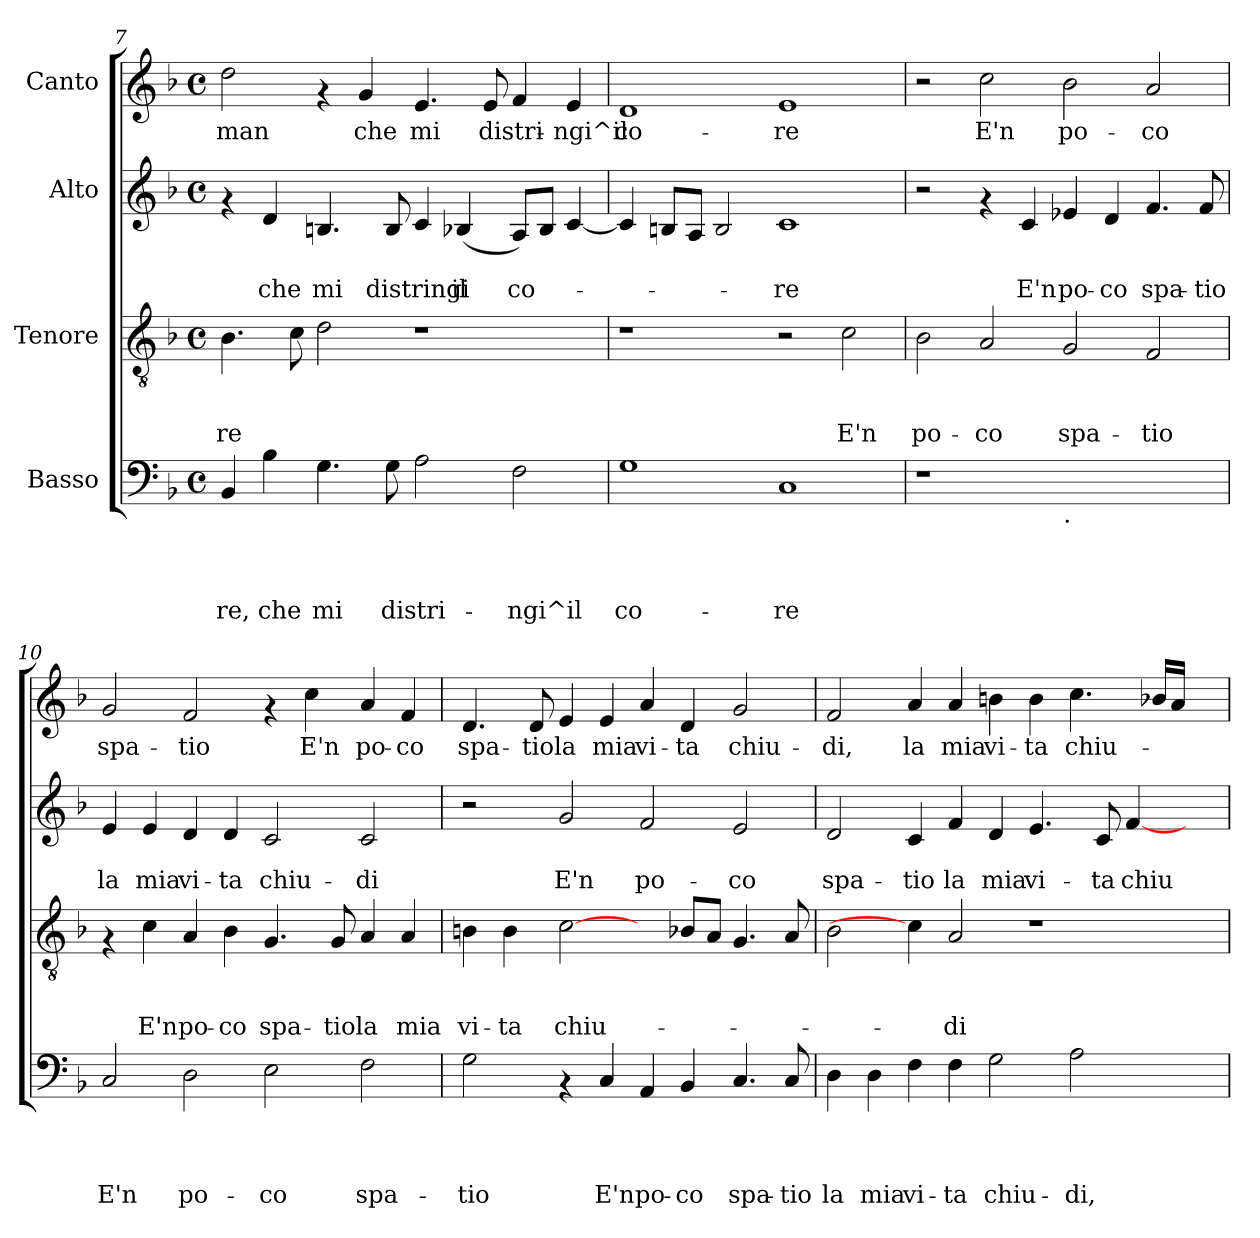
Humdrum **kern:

**kern	**text	**text	**text	**text	**kern	**text	**text	**text	**kern	**text	**text	**kern	**text
*part4	*part4	*part4	*part4	*part4	*part3	*part3	*part3	*part3	*part2	*part2	*part2	*part1	*part1
*staff4	*staff4	*staff4	*staff4	*staff4	*staff3	*staff3	*staff3	*staff3	*staff2	*staff2	*staff2	*staff1	*staff1
*I"Basso	*	*	*	*	*I"Tenore	*	*	*	*I"Alto	*	*	*I"Canto	*
*clefF4	*	*	*	*	*clefGv2	*	*	*	*clefG2	*	*	*clefG2	*
*k[b-]	*	*	*	*	*k[b-]	*	*	*	*k[b-]	*	*	*k[b-]	*
*F:	*	*	*	*	*F:	*	*	*	*F:	*	*	*F:	*
*M4/4	*	*	*	*	*M4/4	*	*	*	*M4/4	*	*	*M4/4	*
*met(c)	*	*	*	*	*met(c)	*	*	*	*met(c)	*	*	*met(c)	*
=7	=7	=7	=7	=7	=7	=7	=7	=7	=7	=7	=7	=7	=7
!	!	!	!	!LO:LY:b	!	!	!	!LO:LY:b	!	!	!	!	!LO:LY:b
4BB-/	.	.	.	-re,	4.B-\	.	.	-re	4rf	.	.	2dd\	man
!	!	!	!	!LO:LY:b	!	!	!	!	!	!	!LO:LY:b	!	!
4B-\	.	.	.	che	.	.	.	.	4d/	.	che	.	.
.	.	.	.	.	8c\	.	.	.	.	.	.	.	.
!	!	!	!	!LO:LY:b	!	!	!	!	!	!	!LO:LY:b	!	!
4.G\	.	.	.	mi	2d\	.	.	.	4.Bn/	.	mi	4rf	.
!	!	!	!	!	!	!	!	!	!	!	!	!	!LO:LY:b
.	.	.	.	.	.	.	.	.	.	.	.	4g/	che
!	!	!	!	!LO:LY:b	!	!	!	!	!	!	!LO:LY:b	!	!
8G\	.	.	.	distri-	.	.	.	.	8B/	.	distringi	.	.
!	!	!	!	!	!	!	!	!	!	!	!	!	!LO:LY:b
2A\	.	.	.	.	1r	.	.	.	4c/	.	.	4.e/	mi
!	!	!	!	!	!	!	!	!	!	!	!LO:LY:b	!	!
.	.	.	.	.	.	.	.	.	(<4B-X/	.	il	.	.
!	!	!	!	!	!	!	!	!	!	!	!	!	!LO:LY:b
.	.	.	.	.	.	.	.	.	.	.	.	8e/	distri-
!	!	!	!	!LO:LY:b	!	!	!	!	!	!	!LO:LY:b	!	!
2F\	.	.	.	-ngi^il	.	.	.	.	8A/L)	.	co-	4f/	.
.	.	.	.	.	.	.	.	.	8B-/J	.	.	.	.
!	!	!	!	!	!	!	!	!	!	!	!	!	!LO:LY:b
.	.	.	.	.	.	.	.	.	[<4c/	.	.	4e/	-ngi^il
!!LO:PB:g=z
=8	=8	=8	=8	=8	=8	=8	=8	=8	=8	=8	=8	=8	=8
!	!	!	!	!LO:LY:b	!	!	!	!	!	!	!	!	!LO:LY:b
1G	.	.	.	co-	1r	.	.	.	4c/]	.	.	1d	co-
.	.	.	.	.	.	.	.	.	8Bn/L	.	.	.	.
.	.	.	.	.	.	.	.	.	8A/J	.	.	.	.
.	.	.	.	.	.	.	.	.	2B/	.	.	.	.
!	!	!	!	!LO:LY:b	!	!	!	!	!	!	!LO:LY:b	!	!LO:LY:b
1C	.	.	.	-re	2r	.	.	.	1c	.	-re	1e	-re
!	!	!	!	!	!	!	!	!LO:LY:b	!	!	!	!	!
.	.	.	.	.	2c\	.	.	E'n	.	.	.	.	.
=9	=9	=9	=9	=9	=9	=9	=9	=9	=9	=9	=9	=9	=9
!	!	!	!	!	!	!	!	!LO:LY:b	!	!	!	!	!
1r	.	.	.	.	2B-\	.	.	po-	2r	.	.	2r	.
!	!	!	!	!	!	!	!	!LO:LY:b	!	!	!	!	!LO:LY:b
.	.	.	.	.	2A/	.	.	-co	4rf	.	.	2cc\	E'n
!	!	!	!	!	!	!	!	!	!	!	!LO:LY:b	!	!
.	.	.	.	.	.	.	.	.	4c/	.	E'n	.	.
!LO:TX:b:t=.	!	!	!	!	!	!	!	!	!	!	!	!	!
!	!	!	!	!	!	!	!	!LO:LY:b	!	!	!LO:LY:b	!	!LO:LY:b
1ryy	.	.	.	.	2G/	.	.	spa-	4e-X/	.	po-	2b-\	po-
!	!	!	!	!	!	!	!	!	!	!	!LO:LY:b	!	!
.	.	.	.	.	.	.	.	.	4d/	.	-co	.	.
!	!	!	!	!	!	!	!	!LO:LY:b	!	!	!LO:LY:b	!	!LO:LY:b
.	.	.	.	.	2F/	.	.	-tio	4.f/	.	spa-	2a/	-co
!	!	!	!	!	!	!	!	!	!	!	!LO:LY:b	!	!
.	.	.	.	.	.	.	.	.	8f/	.	-tio	.	.
=10	=10	=10	=10	=10	=10	=10	=10	=10	=10	=10	=10	=10	=10
!	!	!	!	!LO:LY:b	!	!	!	!	!	!	!LO:LY:b	!	!LO:LY:b
2C/	.	.	.	E'n	4rF	.	.	.	4e/	.	la	2g/	spa-
!	!	!	!	!	!	!	!	!LO:LY:b	!	!	!LO:LY:b	!	!
.	.	.	.	.	4c\	.	.	E'n	4e/	.	mia	.	.
!	!	!	!	!LO:LY:b	!	!	!	!LO:LY:b	!	!	!LO:LY:b	!	!LO:LY:b
2D\	.	.	.	po-	4A/	.	.	po-	4d/	.	vi-	2f/	-tio
!	!	!	!	!	!	!	!	!LO:LY:b	!	!	!LO:LY:b	!	!
.	.	.	.	.	4B-\	.	.	-co	4d/	.	-ta	.	.
!	!	!	!	!LO:LY:b	!	!	!	!LO:LY:b	!	!	!LO:LY:b	!	!
2E\	.	.	.	-co	4.G/	.	.	spa-	2c/	.	chiu-	4rf	.
!	!	!	!	!	!	!	!	!	!	!	!	!	!LO:LY:b
.	.	.	.	.	.	.	.	.	.	.	.	4cc\	E'n
!	!	!	!	!	!	!	!	!LO:LY:b	!	!	!	!	!
.	.	.	.	.	8G/	.	.	-tio	.	.	.	.	.
!	!	!	!	!LO:LY:b	!	!	!	!LO:LY:b	!	!	!LO:LY:b	!	!LO:LY:b
2F\	.	.	.	spa-	4A/	.	.	la	2c/	.	-di	4a/	po-
!	!	!	!	!	!	!	!	!LO:LY:b	!	!	!	!	!LO:LY:b
.	.	.	.	.	4A/	.	.	mia	.	.	.	4f/	-co
=11	=11	=11	=11	=11	=11	=11	=11	=11	=11	=11	=11	=11	=11
!	!	!	!	!LO:LY:b	!	!	!	!LO:LY:b	!	!	!	!	!LO:LY:b
2G\	.	.	.	-tio	4Bn\	.	.	vi-	2r	.	.	4.d/	spa-
!	!	!	!	!	!	!	!	!LO:LY:b	!	!	!	!	!
.	.	.	.	.	4B\	.	.	-ta	.	.	.	.	.
!	!	!	!	!	!	!	!	!	!	!	!	!	!LO:LY:b
.	.	.	.	.	.	.	.	.	.	.	.	8d/	-tio
!	!	!	!	!	!	!	!	!LO:LY:b	!	!	!LO:LY:b	!	!LO:LY:b
4rAA	.	.	.	.	[2c\	.	.	chiu-	2g/	.	E'n	4e/	la
!	!	!	!	!LO:LY:b	!	!	!	!	!	!	!	!	!LO:LY:b
4C/	.	.	.	E'n	.	.	.	.	.	.	.	4e/	mia
!	!	!	!	!LO:LY:b	!	!	!	!	!	!	!LO:LY:b	!	!LO:LY:b
4AA/	.	.	.	po-	4ryy	.	.	.	2f/	.	po-	4a/	vi-
!	!	!	!	!LO:LY:b	!	!	!	!	!	!	!	!	!LO:LY:b
4BB-/	.	.	.	-co	8B-X/L	.	.	.	.	.	.	4d/	-ta
.	.	.	.	.	8A/J	.	.	.	.	.	.	.	.
!	!	!	!	!LO:LY:b	!	!	!	!	!	!	!LO:LY:b	!	!LO:LY:b
4.C/	.	.	.	spa-	4.G/	.	.	.	2e/	.	-co	2g/	chiu-
!	!	!	!	!LO:LY:b	!	!	!	!	!	!	!	!	!
8C/	.	.	.	-tio	8A/	.	.	.	.	.	.	.	.
!!LO:PB:g=z
=12	=12	=12	=12	=12	=12	=12	=12	=12	=12	=12	=12	=12	=12
!	!	!	!	!LO:LY:b	!	!	!	!	!	!	!LO:LY:b	!	!LO:LY:b
4D\	.	.	.	la	2B-\	.	.	.	2d/	.	spa-	2f/	-di,
!	!	!	!	!LO:LY:b	!	!	!	!	!	!	!	!	!
4D\	.	.	.	mia	.	.	.	.	.	.	.	.	.
!	!	!	!	!LO:LY:b	!	!	!	!	!	!	!LO:LY:b	!	!LO:LY:b
4F\	.	.	.	vi-	4c\]	.	.	.	4c/	.	-tio	4a/	la
!	!	!	!	!LO:LY:b	!	!	!	!LO:LY:b	!	!	!LO:LY:b	!	!LO:LY:b
4F\	.	.	.	-ta	2A/	.	.	-di	4f/	.	la	4a/	mia
!	!	!	!	!LO:LY:b	!	!	!	!	!	!	!LO:LY:b	!	!LO:LY:b
2G\	.	.	.	chiu-	.	.	.	.	4d/	.	mia	4bn\	vi-
!	!	!	!	!	!	!	!	!	!	!	!LO:LY:b	!	!LO:LY:b
.	.	.	.	.	1r	.	.	.	4.e/	.	vi-	4b\	-ta
!	!	!	!	!LO:LY:b	!	!	!	!	!	!	!	!	!LO:LY:b
2A\	.	.	.	-di,	.	.	.	.	.	.	.	4.cc\	chiu-
!	!	!	!	!	!	!	!	!	!	!	!LO:LY:b	!	!
.	.	.	.	.	.	.	.	.	8c/	.	-ta	.	.
!	!	!	!	!	!	!	!	!	!	!	!LO:LY:b	!	!
.	.	.	.	.	.	.	.	.	[<4f/	.	chiu-	.	.
.	.	.	.	.	.	.	.	.	.	.	.	16b-X/LL	.
.	.	.	.	.	.	.	.	.	.	.	.	16a/JJ	.
4ryy	.	.	.	.	.	.	.	.	4ryy	.	.	4ryy	.
=	=	=	=	=	=	=	=	=	=	=	=	=	=
*-	*-	*-	*-	*-	*-	*-	*-	*-	*-	*-	*-	*-	*-
